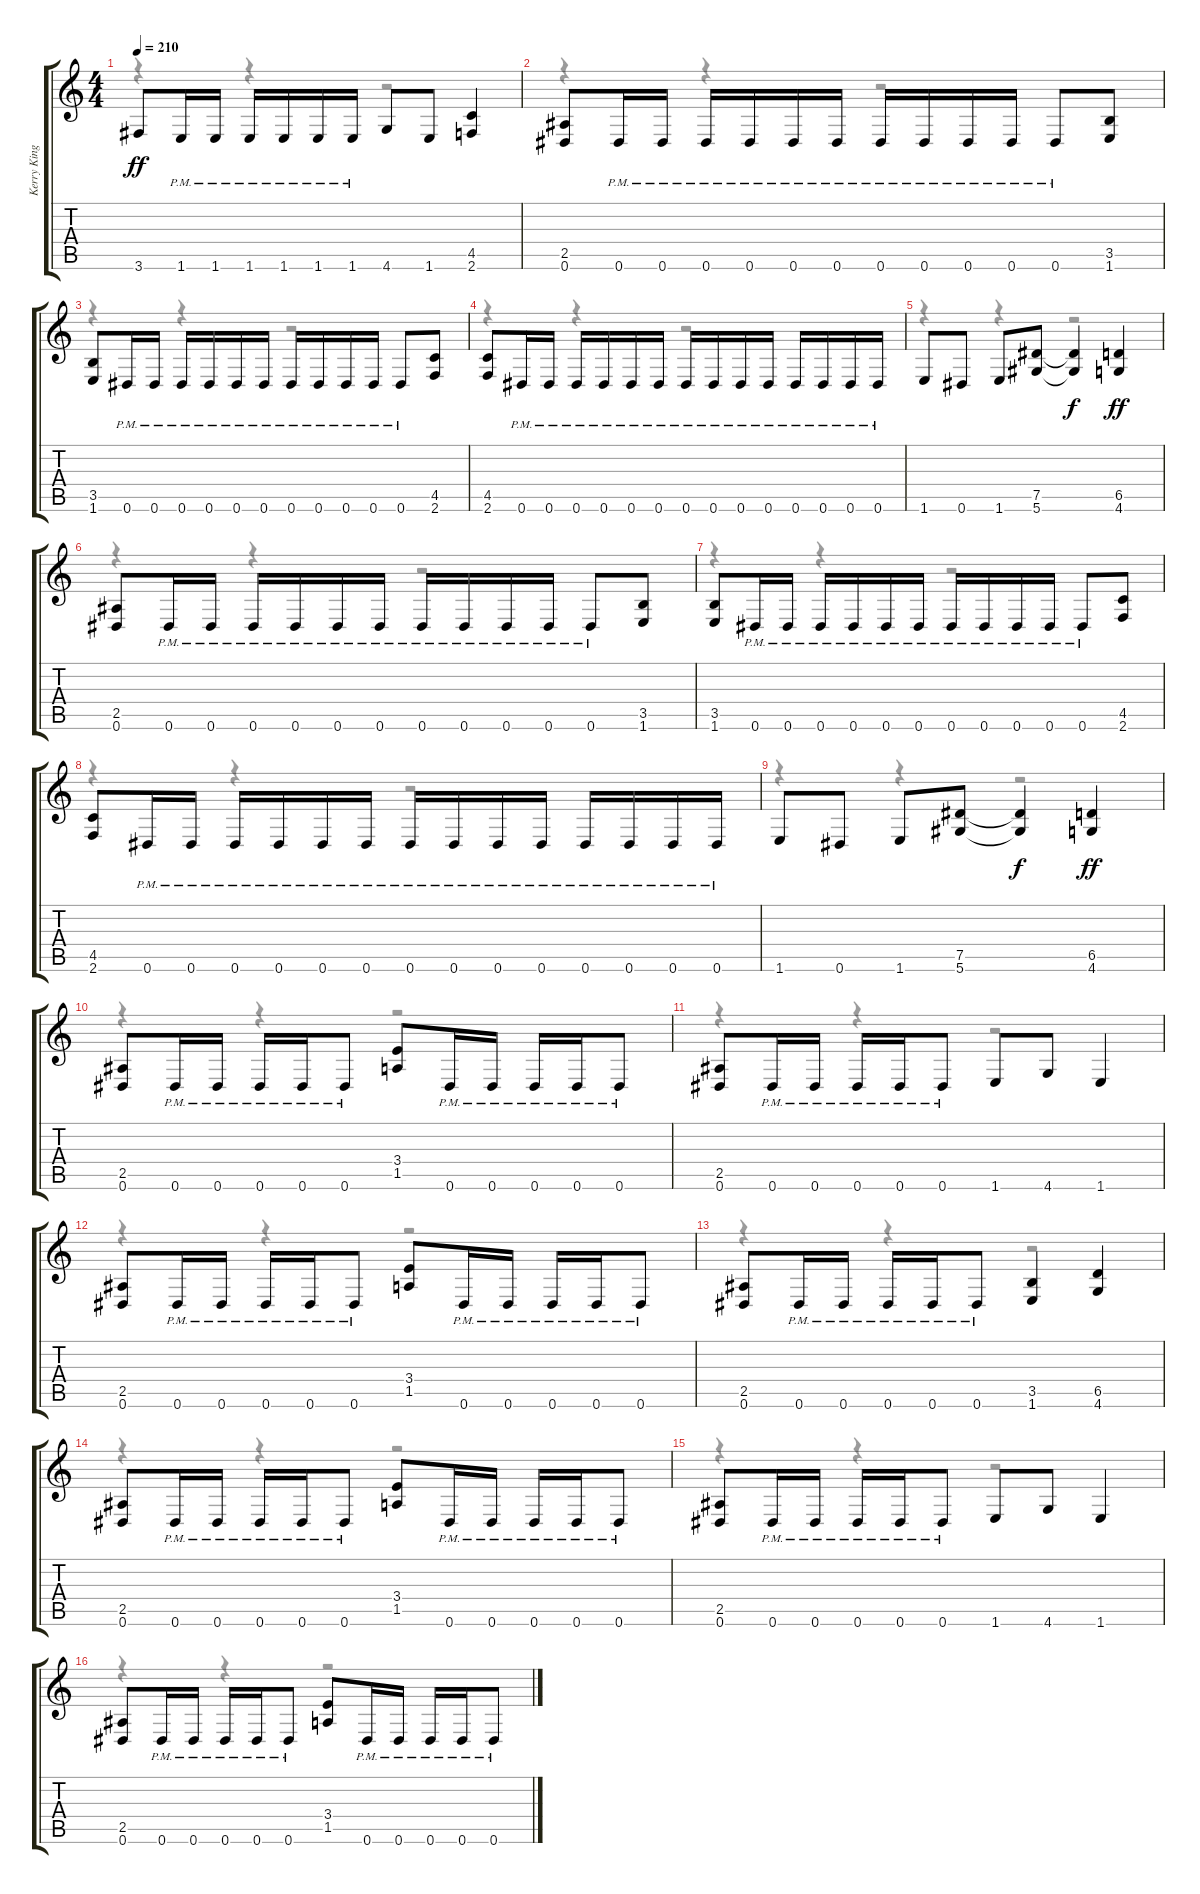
\track ("Kerry King" "Kerry King") {instrument distortionguitar}
\staff {score tabs}
\tuning (Eb4 Bb3 Gb3 Db3 Ab2 Eb2) {hide}
\voice
\ts (4 4)
\tempo 210
\clef g2
\ks c
3.6.8{dy ff} 1.6{pm}.16 1.6{pm}.16 1.6{pm}.16 1.6{pm}.16 1.6{pm}.16 1.6{pm}.16 4.6.8 1.6.8 (4.5 2.6).4 |
(2.5 0.6).8 0.6{pm}.16 0.6{pm}.16 0.6{pm}.16 0.6{pm}.16 0.6{pm}.16 0.6{pm}.16 0.6{pm}.16 0.6{pm}.16 0.6{pm}.16 0.6{pm}.16 0.6{pm}.8 (3.5 1.6).8 |
(3.5 1.6).8 0.6{pm}.16 0.6{pm}.16 0.6{pm}.16 0.6{pm}.16 0.6{pm}.16 0.6{pm}.16 0.6{pm}.16 0.6{pm}.16 0.6{pm}.16 0.6{pm}.16 0.6{pm}.8 (4.5 2.6).8 |
(4.5 2.6).8 0.6{pm}.16 0.6{pm}.16 0.6{pm}.16 0.6{pm}.16 0.6{pm}.16 0.6{pm}.16 0.6{pm}.16 0.6{pm}.16 0.6{pm}.16 0.6{pm}.16 0.6{pm}.16 0.6{pm}.16 0.6{pm}.16 0.6{pm}.16 |
1.6.8 0.6.8 1.6.8 (7.5 5.6).8 (7.5{t} 5.6{t}).4{dy f} (6.5 4.6).4{dy ff} |
(2.5 0.6).8 0.6{pm}.16 0.6{pm}.16 0.6{pm}.16 0.6{pm}.16 0.6{pm}.16 0.6{pm}.16 0.6{pm}.16 0.6{pm}.16 0.6{pm}.16 0.6{pm}.16 0.6{pm}.8 (3.5 1.6).8 |
(3.5 1.6).8 0.6{pm}.16 0.6{pm}.16 0.6{pm}.16 0.6{pm}.16 0.6{pm}.16 0.6{pm}.16 0.6{pm}.16 0.6{pm}.16 0.6{pm}.16 0.6{pm}.16 0.6{pm}.8 (4.5 2.6).8 |
(4.5 2.6).8 0.6{pm}.16 0.6{pm}.16 0.6{pm}.16 0.6{pm}.16 0.6{pm}.16 0.6{pm}.16 0.6{pm}.16 0.6{pm}.16 0.6{pm}.16 0.6{pm}.16 0.6{pm}.16 0.6{pm}.16 0.6{pm}.16 0.6{pm}.16 |
1.6.8 0.6.8 1.6.8 (7.5 5.6).8 (7.5{t} 5.6{t}).4{dy f} (6.5 4.6).4{dy ff} |
(2.5 0.6).8 0.6{pm}.16 0.6{pm}.16 0.6{pm}.16 0.6{pm}.16 0.6{pm}.8 (3.4 1.5).8 0.6{pm}.16 0.6{pm}.16 0.6{pm}.16 0.6{pm}.16 0.6{pm}.8 |
(2.5 0.6).8 0.6{pm}.16 0.6{pm}.16 0.6{pm}.16 0.6{pm}.16 0.6{pm}.8 1.6.8 4.6.8 1.6.4 |
(2.5 0.6).8 0.6{pm}.16 0.6{pm}.16 0.6{pm}.16 0.6{pm}.16 0.6{pm}.8 (3.4 1.5).8 0.6{pm}.16 0.6{pm}.16 0.6{pm}.16 0.6{pm}.16 0.6{pm}.8 |
(2.5 0.6).8 0.6{pm}.16 0.6{pm}.16 0.6{pm}.16 0.6{pm}.16 0.6{pm}.8 (3.5 1.6).4 (6.5 4.6).4 |
(2.5 0.6).8 0.6{pm}.16 0.6{pm}.16 0.6{pm}.16 0.6{pm}.16 0.6{pm}.8 (3.4 1.5).8 0.6{pm}.16 0.6{pm}.16 0.6{pm}.16 0.6{pm}.16 0.6{pm}.8 |
(2.5 0.6).8 0.6{pm}.16 0.6{pm}.16 0.6{pm}.16 0.6{pm}.16 0.6{pm}.8 1.6.8 4.6.8 1.6.4 |
(2.5 0.6).8 0.6{pm}.16 0.6{pm}.16 0.6{pm}.16 0.6{pm}.16 0.6{pm}.8 (3.4 1.5).8 0.6{pm}.16 0.6{pm}.16 0.6{pm}.16 0.6{pm}.16 0.6{pm}.8
\voice
\clef g2
\ottava regular
\simile none
\ks c
r.4{dy f} r.4 r.2 |
r.4 r.4 r.2 |
r.4 r.4 r.2 |
r.4 r.4 r.2 |
r.4 r.4 r.2 |
r.4 r.4 r.2 |
r.4 r.4 r.2 |
r.4 r.4 r.2 |
r.4 r.4 r.2 |
r.4 r.4 r.2 |
r.4 r.4 r.2 |
r.4 r.4 r.2 |
r.4 r.4 r.2 |
r.4 r.4 r.2 |
r.4 r.4 r.2 |
r.4 r.4 r.2
